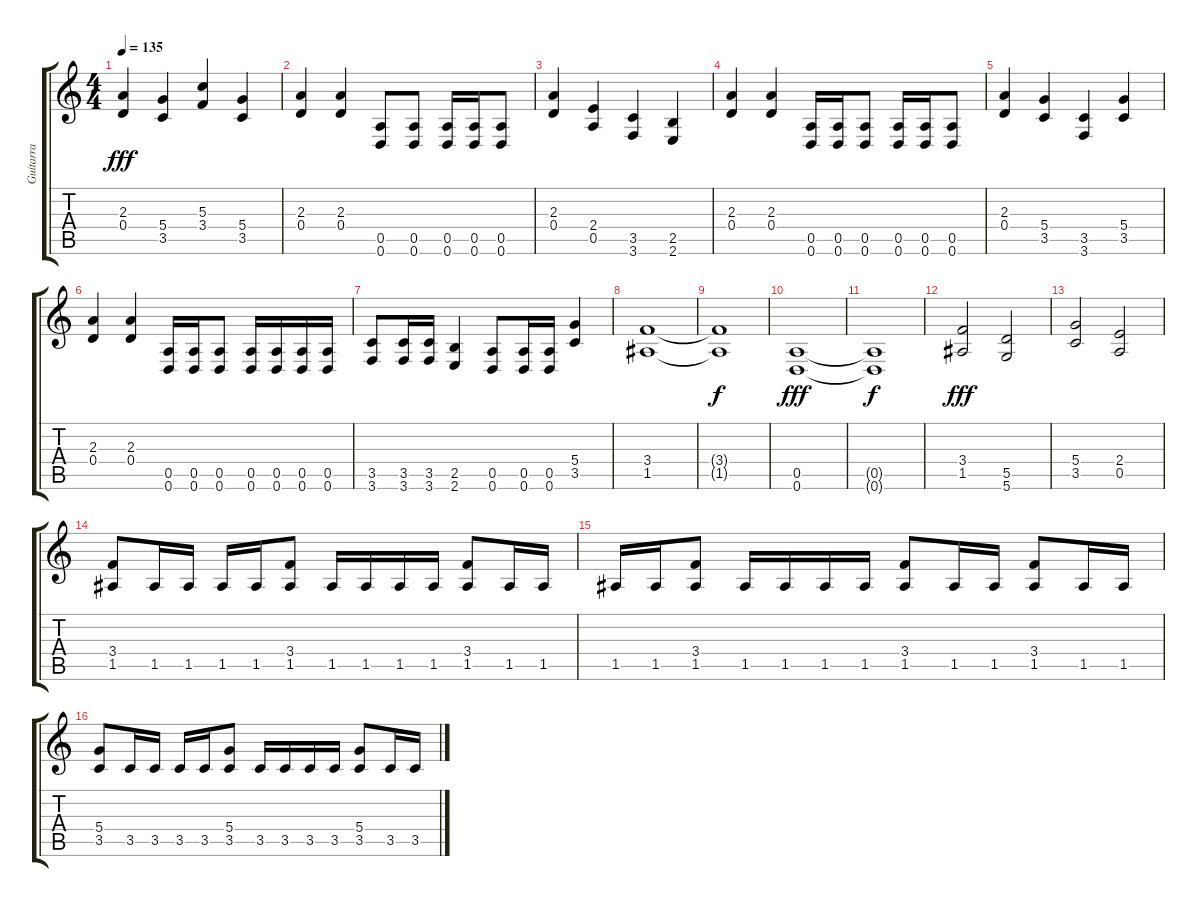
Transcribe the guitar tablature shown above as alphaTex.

\track ("Guitarra" "Guitarra") {instrument distortionguitar}
\staff {score tabs}
\tuning (E4 B3 G3 D3 A2 D2) {hide}
\ts (4 4)
\tempo 135
\clef g2
\ks c
(2.3 0.4).4{dy fff} (5.4 3.5).4 (5.3 3.4).4 (5.4 3.5).4 |
(2.3 0.4).4{balance 16} (2.3 0.4).4{balance 0} (0.5 0.6).8{balance 8} (0.5 0.6).8 (0.5 0.6).16 (0.5 0.6).16 (0.5 0.6).8 |
(2.3 0.4).4 (2.4 0.5).4 (3.5 3.6).4 (2.5 2.6).4 |
(2.3 0.4).4{balance 0} (2.3 0.4).4{balance 16} (0.5 0.6).16{balance 8} (0.5 0.6).16 (0.5 0.6).8 (0.5 0.6).16 (0.5 0.6).16 (0.5 0.6).8 |
(2.3 0.4).4 (5.4 3.5).4 (3.5 3.6).4 (5.4 3.5).4 |
(2.3 0.4).4{balance 16} (2.3 0.4).4{balance 0} (0.5 0.6).16{balance 8} (0.5 0.6).16 (0.5 0.6).8 (0.5 0.6).16 (0.5 0.6).16 (0.5 0.6).16 (0.5 0.6).16 |
(3.5 3.6).8 (3.5 3.6).16 (3.5 3.6).16 (2.5 2.6).4 (0.5 0.6).8 (0.5 0.6).16 (0.5 0.6).16 (5.4 3.5).4 |
(3.4 1.5).1 |
(3.4{t} 1.5{t}).1{dy f} |
(0.5 0.6).1{dy fff} |
(0.5{t} 0.6{t}).1{dy f} |
(3.4 1.5).2{dy fff} (5.5 5.6).2 |
(5.4 3.5).2 (2.4 0.5).2 |
(3.4 1.5).8 1.5.16 1.5.16 1.5.16 1.5.16 (3.4 1.5).8 1.5.16 1.5.16 1.5.16 1.5.16 (3.4 1.5).8 1.5.16 1.5.16 |
1.5.16 1.5.16 (3.4 1.5).8 1.5.16 1.5.16 1.5.16 1.5.16 (3.4 1.5).8 1.5.16 1.5.16 (3.4 1.5).8 1.5.16 1.5.16 |
(5.4 3.5).8 3.5.16 3.5.16 3.5.16 3.5.16 (5.4 3.5).8 3.5.16 3.5.16 3.5.16 3.5.16 (5.4 3.5).8 3.5.16 3.5.16
